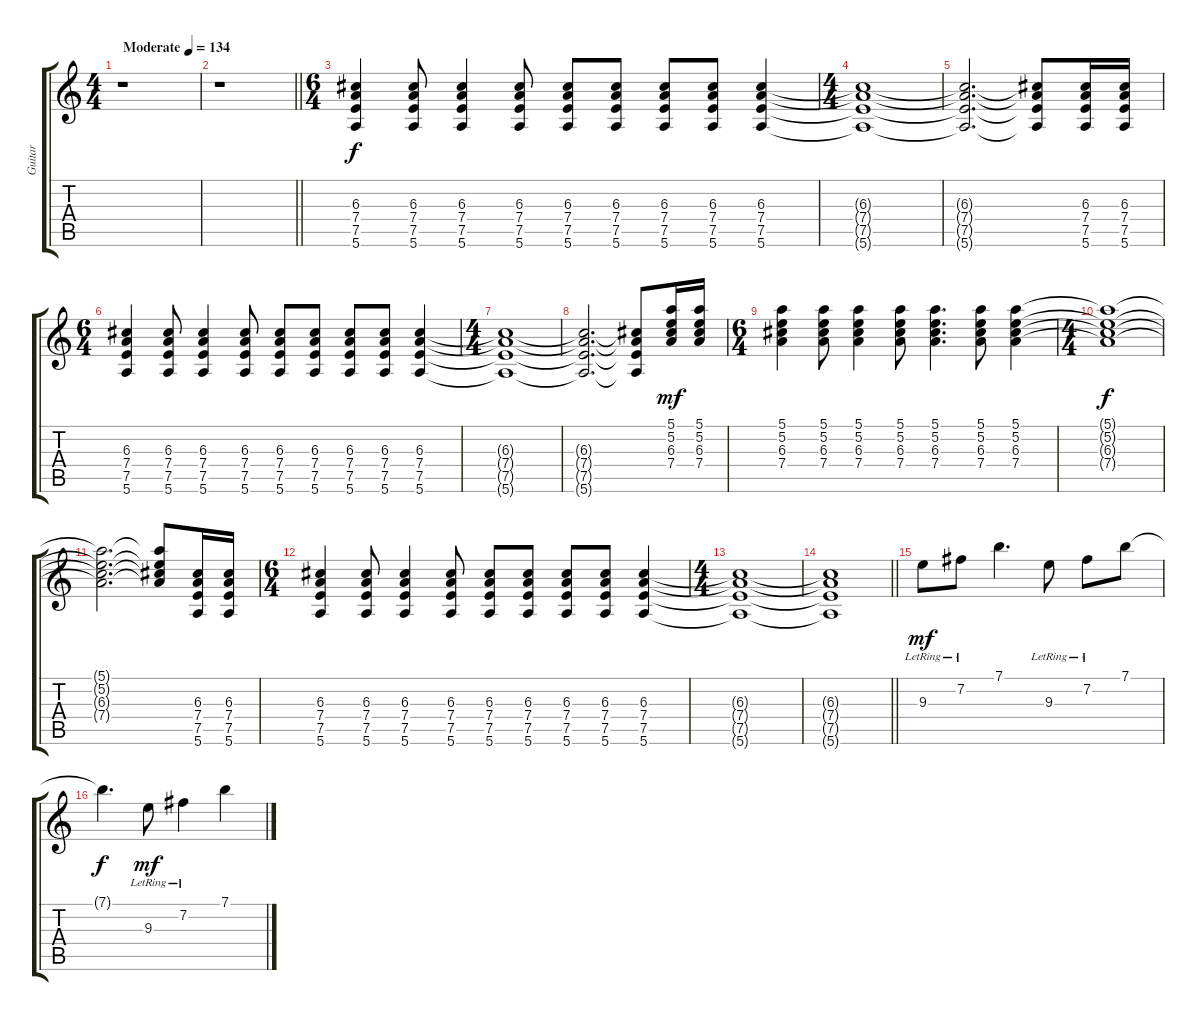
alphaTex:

\track ("Guitar" "Guitar") {instrument overdrivenguitar}
\staff {score tabs}
\tuning (E4 B3 G3 D3 A2 E2) {hide}
\ts (4 4)
\tempo (134 "Moderate")
\clef g2
\ks c
r.1{dy f instrument overdrivenguitar} |
\barLineRight lightlight
r.1 |
\ts (6 4)
(6.3 7.4 7.5 5.6).4 (6.3 7.4 7.5 5.6).8 (6.3 7.4 7.5 5.6).4 (6.3 7.4 7.5 5.6).8 (6.3 7.4 7.5 5.6).8 (6.3 7.4 7.5 5.6).8 (6.3 7.4 7.5 5.6).8 (6.3 7.4 7.5 5.6).8 (6.3 7.4 7.5 5.6).4 |
\ts (4 4)
(6.3{t} 7.4{t} 7.5{t} 5.6{t}).1 |
(6.3{t} 7.4{t} 7.5{t} 5.6{t}).2{d} (6.3{t} 7.4{t} 7.5{t} 5.6{t}).8 (6.3 7.4 7.5 5.6).16 (6.3 7.4 7.5 5.6).16 |
\ts (6 4)
(6.3 7.4 7.5 5.6).4 (6.3 7.4 7.5 5.6).8 (6.3 7.4 7.5 5.6).4 (6.3 7.4 7.5 5.6).8 (6.3 7.4 7.5 5.6).8 (6.3 7.4 7.5 5.6).8 (6.3 7.4 7.5 5.6).8 (6.3 7.4 7.5 5.6).8 (6.3 7.4 7.5 5.6).4 |
\ts (4 4)
(6.3{t} 7.4{t} 7.5{t} 5.6{t}).1 |
(6.3{t} 7.4{t} 7.5{t} 5.6{t}).2{d} (6.3{t} 7.4{t} 7.5{t} 5.6{t}).8 (5.1 5.2 6.3 7.4).16{dy mf} (5.1 5.2 6.3 7.4).16 |
\ts (6 4)
(5.1 5.2 6.3 7.4).4 (5.1 5.2 6.3 7.4).8 (5.1 5.2 6.3 7.4).4 (5.1 5.2 6.3 7.4).8 (5.1 5.2 6.3 7.4).4{d} (5.1 5.2 6.3 7.4).8 (5.1 5.2 6.3 7.4).4 |
\ts (4 4)
(5.1{t} 5.2{t} 6.3{t} 7.4{t}).1{dy f} |
(5.1{t} 5.2{t} 6.3{t} 7.4{t}).2{d} (5.1{t} 5.2{t} 6.3{t} 7.4{t}).8 (6.3 7.4 7.5 5.6).16 (6.3 7.4 7.5 5.6).16 |
\ts (6 4)
(6.3 7.4 7.5 5.6).4 (6.3 7.4 7.5 5.6).8 (6.3 7.4 7.5 5.6).4 (6.3 7.4 7.5 5.6).8 (6.3 7.4 7.5 5.6).8 (6.3 7.4 7.5 5.6).8 (6.3 7.4 7.5 5.6).8 (6.3 7.4 7.5 5.6).8 (6.3 7.4 7.5 5.6).4 |
\ts (4 4)
(6.3{t} 7.4{t} 7.5{t} 5.6{t}).1 |
\barLineRight lightlight
(6.3{t} 7.4{t} 7.5{t} 5.6{t}).1 |
9.3{lr}.8{dy mf} 7.2{lr}.8 7.1.4{d} 9.3{lr}.8 7.2{lr}.8 7.1.8 |
7.1{t}.4{d dy f} 9.3{lr}.8{dy mf} 7.2{lr}.4 7.1.4
